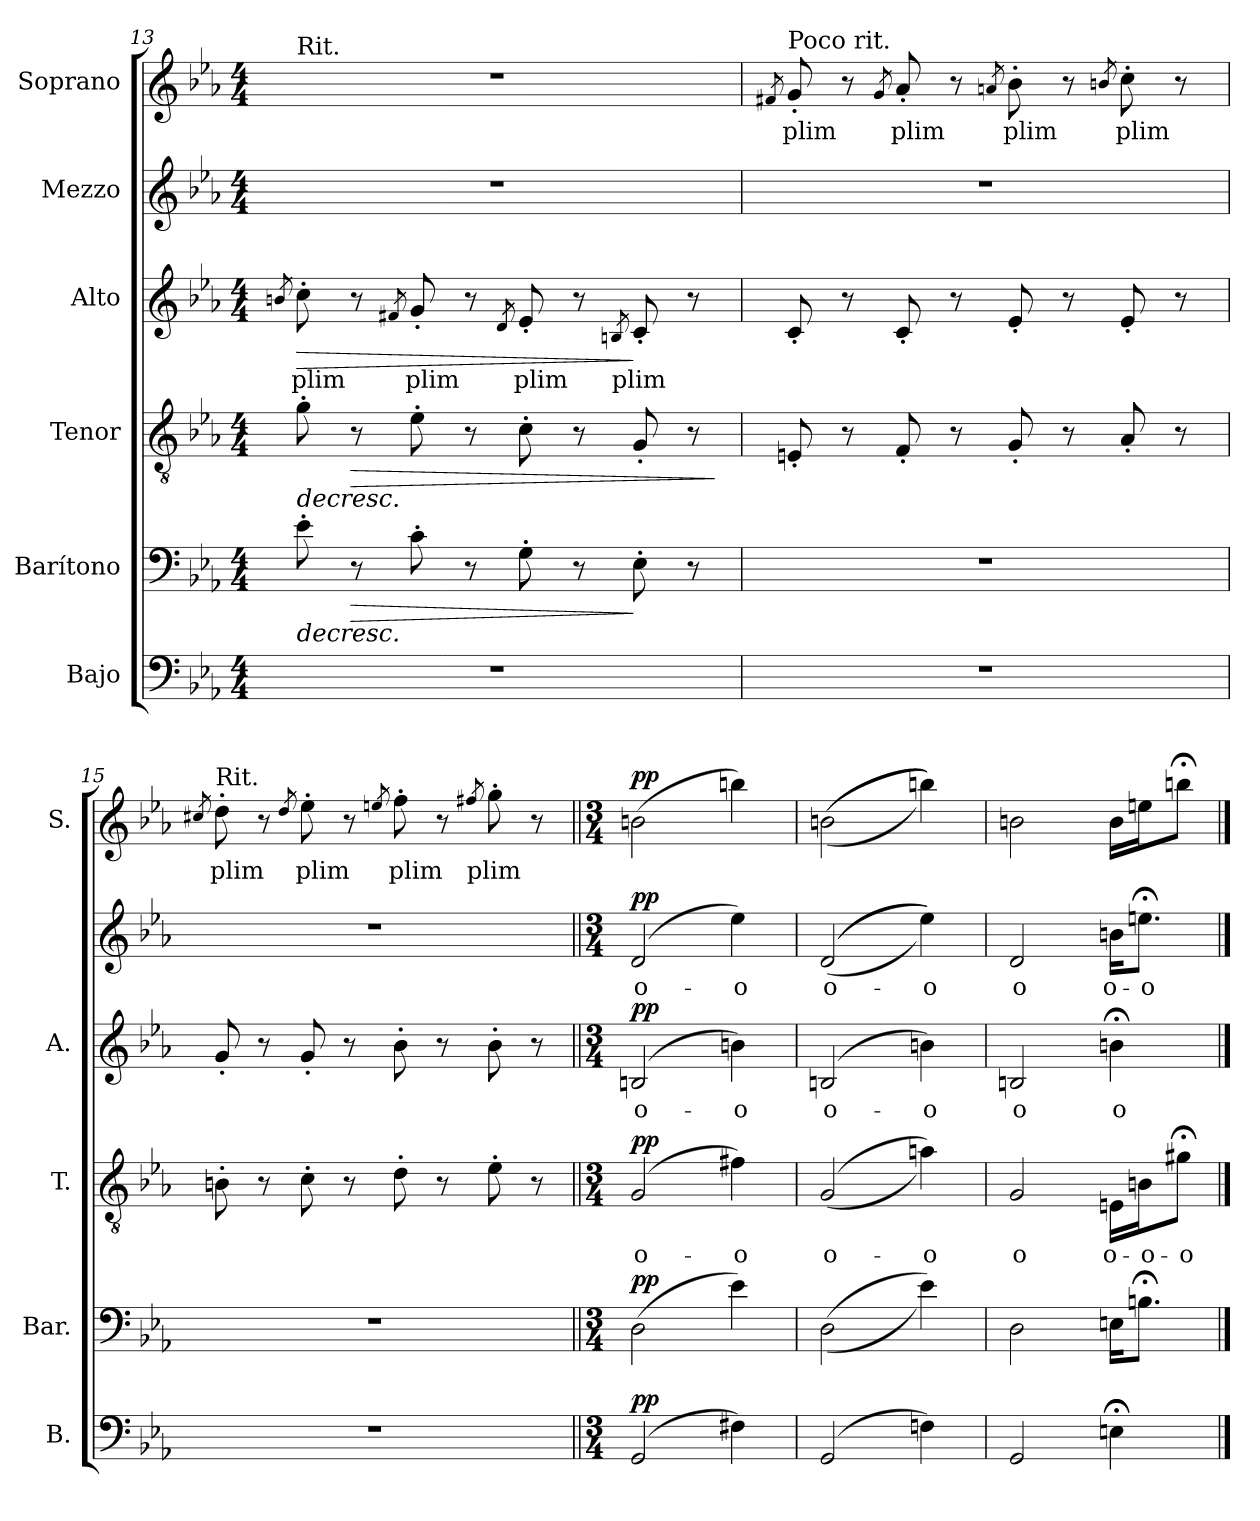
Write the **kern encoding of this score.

**kern	**dynam	**kern	**dynam	**kern	**text	**dynam	**kern	**text	**dynam	**kern	**text	**dynam	**kern	**text	**dynam
*part6	*part6	*part5	*part5	*part4	*part4	*part4	*part3	*part3	*part3	*part2	*part2	*part2	*part1	*part1	*part1
*staff6	*staff6	*staff5	*staff5	*staff4	*staff4	*staff4	*staff3	*staff3	*staff3	*staff2	*staff2	*staff2	*staff1	*staff1	*staff1
*I"Bajo	*	*I"Barítono	*	*I"Tenor	*	*	*I"Alto	*	*	*I"Mezzo	*	*	*I"Soprano	*	*
*I'B.	*	*I'Bar.	*	*I'T.	*	*	*I'A.	*	*	*	*	*	*I'S.	*	*
!!LO:PB:g=z
*clefF4	*	*clefF4	*	*clefGv2	*	*	*clefG2	*	*	*clefG2	*	*	*clefG2	*	*
*k[b-e-a-]	*	*k[b-e-a-]	*	*k[b-e-a-]	*	*	*k[b-e-a-]	*	*	*k[b-e-a-]	*	*	*k[b-e-a-]	*	*
*M4/4	*	*M4/4	*	*M4/4	*	*	*M4/4	*	*	*M4/4	*	*	*M4/4	*	*
=13	=13	=13	=13	=13	=13	=13	=13	=13	=13	=13	=13	=13	=13	=13	=13
.	.	.	.	.	.	.	8qbn/	.	.	.	.	.	.	.	.
!	!	!	!	!	!	!	!	!	!	!	!	!	!LO:TX:a:t=Rit.	!	!
!	!	!	!LO:HP:b	!	!	!LO:HP:b	!	!LO:LY:b	!LO:HP:b	!	!	!	!	!	!
1r	.	8e-'\	>	8g'\	.	>	8cc'\	plim	>	1r	.	.	1r	.	.
!	!	!	!LO:HP:b	!	!	!LO:HP:b	!	!	!	!	!	!	!	!	!
.	.	8r	>	8r	.	>	8r	.	.	.	.	.	.	.	.
.	.	.	.	.	.	.	8qf#X/	.	.	.	.	.	.	.	.
!	!	!	!	!	!	!	!	!LO:LY:b	!	!	!	!	!	!	!
.	.	8c'\	.	8e-'\	.	.	8g'/	plim	.	.	.	.	.	.	.
.	.	8r	.	8r	.	.	8r	.	.	.	.	.	.	.	.
.	.	.	.	.	.	.	8qd/	.	.	.	.	.	.	.	.
!	!	!	!	!	!	!	!	!LO:LY:b	!	!	!	!	!	!	!
.	.	8G'\	.	8c'\	.	.	8e-'/	plim	.	.	.	.	.	.	.
.	.	8r	.	8r	.	.	8r	.	.	.	.	.	.	.	.
.	.	.	.	.	.	.	8qBn/	.	.	.	.	.	.	.	.
!	!	!	!	!	!	!	!	!LO:LY:b	!	!	!	!	!	!	!
.	.	8E-'\	] ]	8G'/	.	.	8c'/	plim	]	.	.	.	.	.	.
.	.	8r	.	8r	.	.	8r	.	.	.	.	.	.	.	.
.	.	.	.	.	.	] ]	.	.	.	.	.	.	.	.	.
!!LO:LB:g=z
=14	=14	=14	=14	=14	=14	=14	=14	=14	=14	=14	=14	=14	=14	=14	=14
.	.	.	.	.	.	.	.	.	.	.	.	.	8qf#X/	.	.
!	!	!	!	!	!	!	!	!	!	!	!	!	!LO:TX:t=Poco rit.	!	!
!	!	!	!	!	!	!	!	!	!	!	!	!	!	!LO:LY:b	!
1r	.	1r	.	8En'/	.	.	8c'/	.	.	1r	.	.	8g'/	plim	.
.	.	.	.	8r	.	.	8r	.	.	.	.	.	8r	.	.
.	.	.	.	.	.	.	.	.	.	.	.	.	8qg/	.	.
!	!	!	!	!	!	!	!	!	!	!	!	!	!	!LO:LY:b	!
.	.	.	.	8F'/	.	.	8c'/	.	.	.	.	.	8a-'/	plim	.
.	.	.	.	8r	.	.	8r	.	.	.	.	.	8r	.	.
.	.	.	.	.	.	.	.	.	.	.	.	.	8qan/	.	.
!	!	!	!	!	!	!	!	!	!	!	!	!	!	!LO:LY:b	!
.	.	.	.	8G'/	.	.	8e-'/	.	.	.	.	.	8b-'\	plim	.
.	.	.	.	8r	.	.	8r	.	.	.	.	.	8r	.	.
.	.	.	.	.	.	.	.	.	.	.	.	.	8qbn/	.	.
!	!	!	!	!	!	!	!	!	!	!	!	!	!	!LO:LY:b	!
.	.	.	.	8A-'/	.	.	8e-'/	.	.	.	.	.	8cc'\	plim	.
.	.	.	.	8r	.	.	8r	.	.	.	.	.	8r	.	.
=15	=15	=15	=15	=15	=15	=15	=15	=15	=15	=15	=15	=15	=15	=15	=15
.	.	.	.	.	.	.	.	.	.	.	.	.	8qcc#X/	.	.
!	!	!	!	!	!	!	!	!	!	!	!	!	!LO:TX:t=Rit.	!	!
!	!	!	!	!	!	!	!	!	!	!	!	!	!	!LO:LY:b	!
1r	.	1r	.	8Bn'\	.	.	8g'/	.	.	1r	.	.	8dd'\	plim	.
.	.	.	.	8r	.	.	8r	.	.	.	.	.	8r	.	.
.	.	.	.	.	.	.	.	.	.	.	.	.	8qdd/	.	.
!	!	!	!	!	!	!	!	!	!	!	!	!	!	!LO:LY:b	!
.	.	.	.	8c'\	.	.	8g'/	.	.	.	.	.	8ee-'\	plim	.
.	.	.	.	8r	.	.	8r	.	.	.	.	.	8r	.	.
.	.	.	.	.	.	.	.	.	.	.	.	.	8qeen/	.	.
!	!	!	!	!	!	!	!	!	!	!	!	!	!	!LO:LY:b	!
.	.	.	.	8d'\	.	.	8b-'\	.	.	.	.	.	8ff'\	plim	.
.	.	.	.	8r	.	.	8r	.	.	.	.	.	8r	.	.
.	.	.	.	.	.	.	.	.	.	.	.	.	8qff#X/	.	.
!	!	!	!	!	!	!	!	!	!	!	!	!	!	!LO:LY:b	!
.	.	.	.	8e-'\	.	.	8b-'\	.	.	.	.	.	8gg'\	plim	.
.	.	.	.	8r	.	.	8r	.	.	.	.	.	8r	.	.
!!LO:LB:g=z
=16||	=16||	=16||	=16||	=16||	=16||	=16||	=16||	=16||	=16||	=16||	=16||	=16||	=16||	=16||	=16||
*M3/4	*	*M3/4	*	*M3/4	*	*	*M3/4	*	*	*M3/4	*	*	*M3/4	*	*
*	*	*	*	*	*	*	*	*	*	*	*	*	*MM67	*	*
!	!LO:DY:a	!	!LO:DY:a	!	!LO:LY:b	!LO:DY:a	!	!LO:LY:b	!LO:DY:a	!	!LO:LY:b	!LO:DY:a	!	!	!LO:DY:a
(>2GG/	pp	(>2D\	pp	(>2G/	o-	pp	(>2Bn/	o-	pp	(>2d/	o-	pp	(>2bn\	.	pp
!	!	!	!	!	!LO:LY:b	!	!	!LO:LY:b	!	!	!LO:LY:b	!	!	!	!
4F#X\)	.	4e-\)	.	4f#X\)	-o	.	4bn\)	-o	.	4ee-\)	-o	.	4bbn\)	.	.
=17	=17	=17	=17	=17	=17	=17	=17	=17	=17	=17	=17	=17	=17	=17	=17
!	!	!	!	!	!LO:LY:b	!	!	!LO:LY:b	!	!	!LO:LY:b	!	!	!	!
(>2GG/	.	(>(>2D\	.	(>(>2G/	o-	.	(>2Bn/	o-	.	(>(>(>2d/	o-	.	(>(>(>2bn\	.	.
!	!	!	!	!	!LO:LY:b	!	!	!LO:LY:b	!	!	!LO:LY:b	!	!	!	!
4Fn\)	.	4e-\))	.	4an\))	-o	.	4bn\)	-o	.	4ee-\)))	-o	.	4bbn\)))	.	.
=18	=18	=18	=18	=18	=18	=18	=18	=18	=18	=18	=18	=18	=18	=18	=18
!	!	!	!	!	!LO:LY:b	!	!	!LO:LY:b	!	!	!LO:LY:b	!	!	!	!
2GG/	.	2D\	.	2G/	o	.	2Bn/	o	.	2d/	o	.	2bn\	.	.
*	*	*	*	*	*	*	*	*	*	*	*	*	*MM33	*	*
!	!	!	!	!	!LO:LY:b	!	!	!LO:LY:b	!	!	!LO:LY:b	!	!	!	!
4En;<\	.	16En\KL	.	16En\LL	o-	.	4bn;<\	o	.	16bn\KL	o-	.	16b\LL	.	.
!	!	!	!	!	!LO:LY:b	!	!	!	!	!	!LO:LY:b	!	!	!	!
.	.	8.Bn;<\J	.	16Bn\J	-o-	.	.	.	.	8.een;<\J	-o	.	16een\J	.	.
!	!	!	!	!	!LO:LY:b	!	!	!	!	!	!	!	!	!	!
.	.	.	.	8g#X;<\J	-o	.	.	.	.	.	.	.	8bbn;<\J	.	.
==	==	==	==	==	==	==	==	==	==	==	==	==	==	==	==
*-	*-	*-	*-	*-	*-	*-	*-	*-	*-	*-	*-	*-	*-	*-	*-
